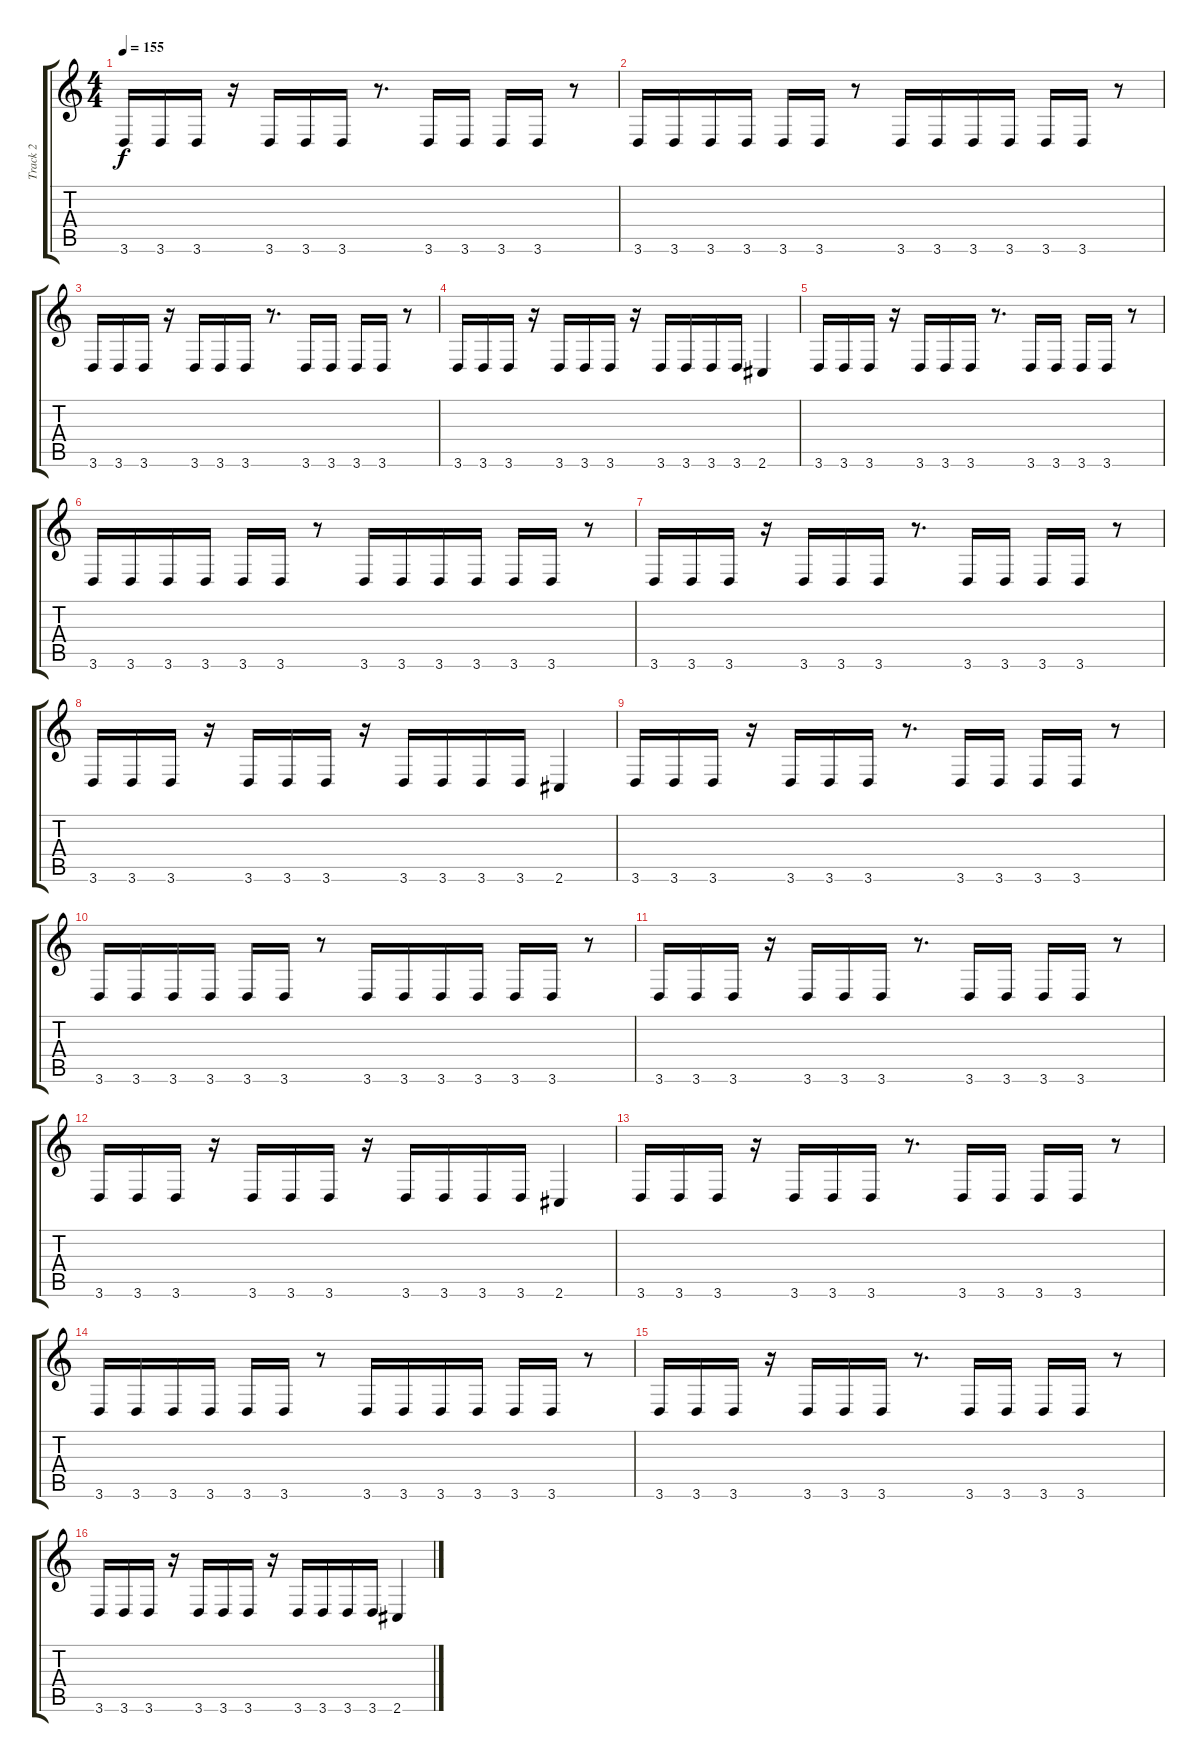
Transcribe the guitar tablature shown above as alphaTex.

\track ("Track 2" "Track 2") {instrument distortionguitar}
\staff {score tabs}
\tuning (B3 Gb3 D3 A2 E2 B1) {hide}
\ts (4 4)
\tempo 155
\clef g2
\ks c
3.6.16{dy f instrument distortionguitar} 3.6.16 3.6.16 r.16 3.6.16 3.6.16 3.6.16 r.8{d} 3.6.16 3.6.16 3.6.16 3.6.16 r.8 |
3.6.16 3.6.16 3.6.16 3.6.16 3.6.16 3.6.16 r.8 3.6.16 3.6.16 3.6.16 3.6.16 3.6.16 3.6.16 r.8 |
3.6.16 3.6.16 3.6.16 r.16 3.6.16 3.6.16 3.6.16 r.8{d} 3.6.16 3.6.16 3.6.16 3.6.16 r.8 |
3.6.16 3.6.16 3.6.16 r.16 3.6.16 3.6.16 3.6.16 r.16 3.6.16 3.6.16 3.6.16 3.6.16 2.6.4 |
3.6.16 3.6.16 3.6.16 r.16 3.6.16 3.6.16 3.6.16 r.8{d} 3.6.16 3.6.16 3.6.16 3.6.16 r.8 |
3.6.16 3.6.16 3.6.16 3.6.16 3.6.16 3.6.16 r.8 3.6.16 3.6.16 3.6.16 3.6.16 3.6.16 3.6.16 r.8 |
3.6.16 3.6.16 3.6.16 r.16 3.6.16 3.6.16 3.6.16 r.8{d} 3.6.16 3.6.16 3.6.16 3.6.16 r.8 |
3.6.16 3.6.16 3.6.16 r.16 3.6.16 3.6.16 3.6.16 r.16 3.6.16 3.6.16 3.6.16 3.6.16 2.6.4 |
3.6.16 3.6.16 3.6.16 r.16 3.6.16 3.6.16 3.6.16 r.8{d} 3.6.16 3.6.16 3.6.16 3.6.16 r.8 |
3.6.16 3.6.16 3.6.16 3.6.16 3.6.16 3.6.16 r.8 3.6.16 3.6.16 3.6.16 3.6.16 3.6.16 3.6.16 r.8 |
3.6.16 3.6.16 3.6.16 r.16 3.6.16 3.6.16 3.6.16 r.8{d} 3.6.16 3.6.16 3.6.16 3.6.16 r.8 |
3.6.16 3.6.16 3.6.16 r.16 3.6.16 3.6.16 3.6.16 r.16 3.6.16 3.6.16 3.6.16 3.6.16 2.6.4 |
3.6.16 3.6.16 3.6.16 r.16 3.6.16 3.6.16 3.6.16 r.8{d} 3.6.16 3.6.16 3.6.16 3.6.16 r.8 |
3.6.16 3.6.16 3.6.16 3.6.16 3.6.16 3.6.16 r.8 3.6.16 3.6.16 3.6.16 3.6.16 3.6.16 3.6.16 r.8 |
3.6.16 3.6.16 3.6.16 r.16 3.6.16 3.6.16 3.6.16 r.8{d} 3.6.16 3.6.16 3.6.16 3.6.16 r.8 |
3.6.16 3.6.16 3.6.16 r.16 3.6.16 3.6.16 3.6.16 r.16 3.6.16 3.6.16 3.6.16 3.6.16 2.6.4
